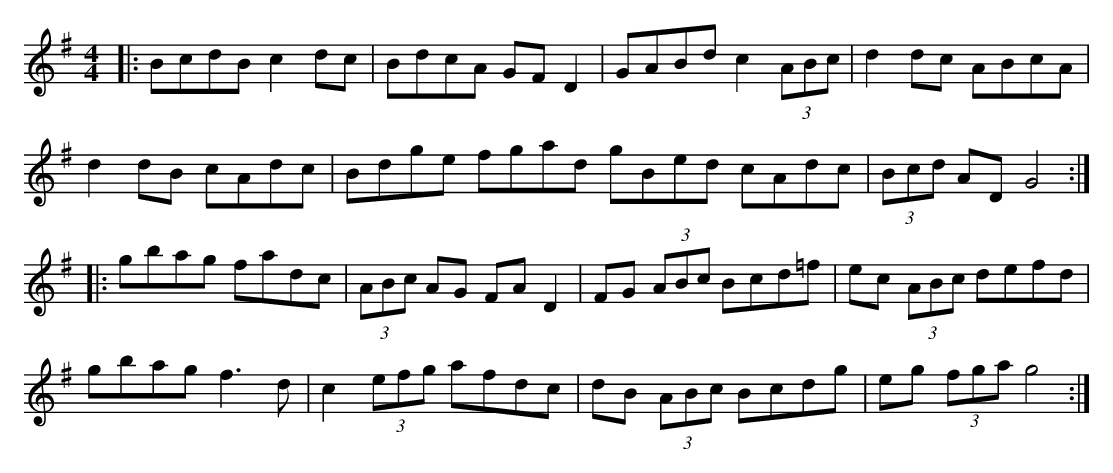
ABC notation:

X:1
M:4/4
K:G
|:BcdB c2 dc|BdcA GF D2|GABd c2 (3ABc|d2 dc ABcA|
d2 dB cAdc|Bdge fgad gBed cAdc|(3Bcd AD G4:|
|:gbag fadc|(3ABc AG FA D2|FG (3ABc Bcd=f|ec (3ABc defd|
gbag f3 d|c2 (3efg afdc|dB (3ABc Bcdg|eg (3fga g4:|
